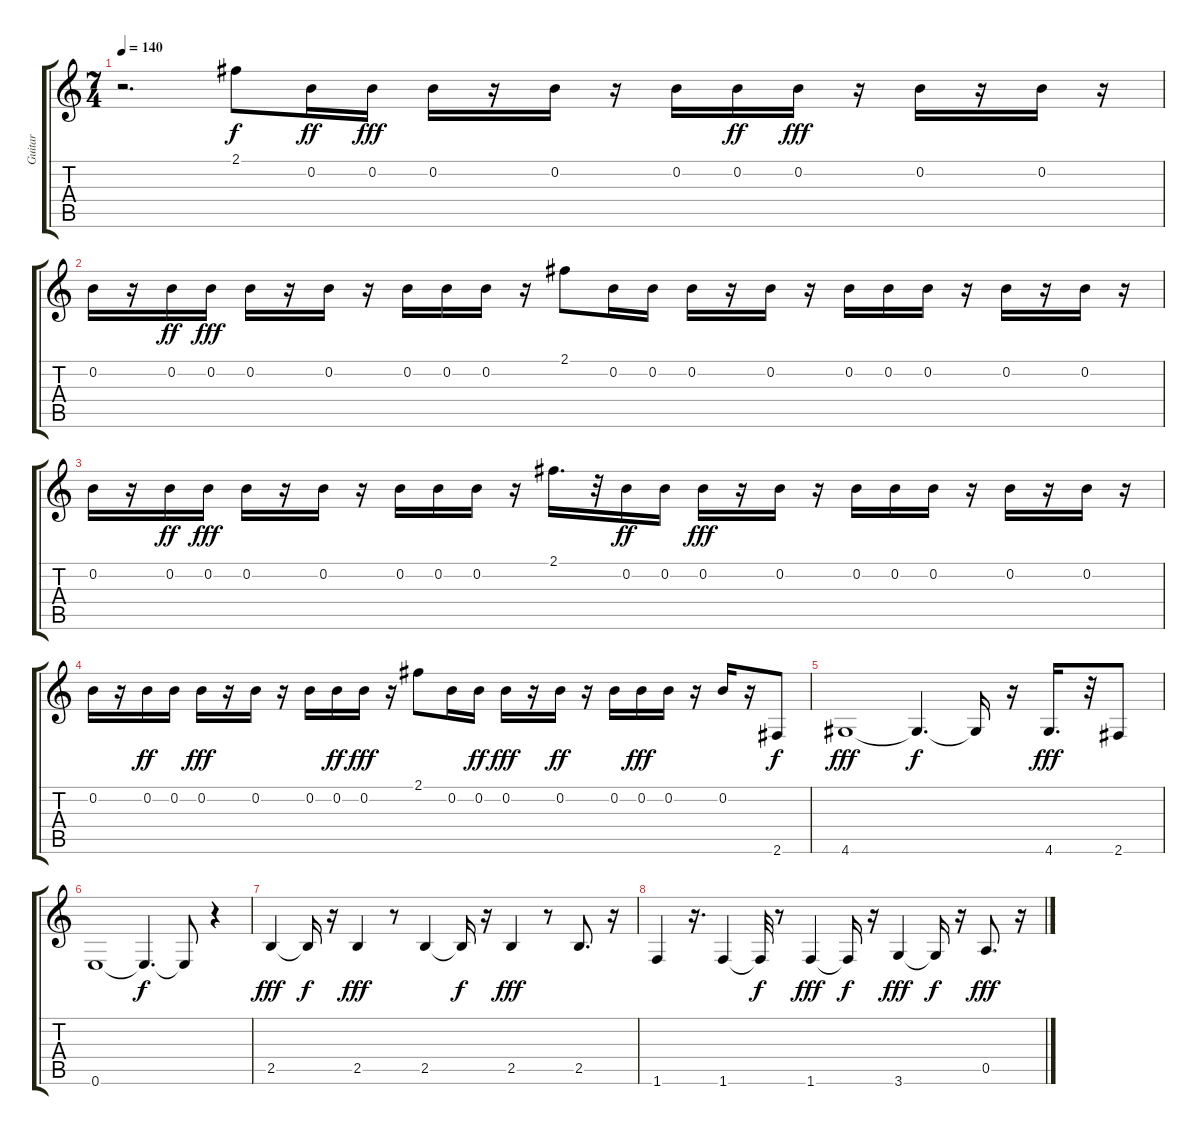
\track ("Guitar" "Guitar") {instrument overdrivenguitar}
\staff {score tabs}
\tuning (E4 B3 G3 D3 A2 E2) {hide}
\ts (7 4)
\tempo 140
\clef g2
\ks c
r.2{d dy f} 2.1.8 0.2.16{dy ff} 0.2.16{dy fff} 0.2.16 r.16 0.2.16 r.16 0.2.16 0.2.16{dy ff} 0.2.16{dy fff} r.16 0.2.16 r.16 0.2.16 r.16 |
0.2.16 r.16 0.2.16{dy ff} 0.2.16{dy fff} 0.2.16 r.16 0.2.16 r.16 0.2.16 0.2.16 0.2.16 r.16 2.1.8 0.2.16 0.2.16 0.2.16 r.16 0.2.16 r.16 0.2.16 0.2.16 0.2.16 r.16 0.2.16 r.16 0.2.16 r.16 |
0.2.16 r.16 0.2.16{dy ff} 0.2.16{dy fff} 0.2.16 r.16 0.2.16 r.16 0.2.16 0.2.16 0.2.16 r.16 2.1.16{d} r.32 0.2.16{dy ff} 0.2.16 0.2.16{dy fff} r.16 0.2.16 r.16 0.2.16 0.2.16 0.2.16 r.16 0.2.16 r.16 0.2.16 r.16 |
0.2.16 r.16 0.2.16{dy ff} 0.2.16 0.2.16{dy fff} r.16 0.2.16 r.16 0.2.16 0.2.16{dy ff} 0.2.16{dy fff} r.16 2.1.8 0.2.16 0.2.16{dy ff} 0.2.16{dy fff} r.16 0.2.16{dy ff} r.16 0.2.16 0.2.16{dy fff} 0.2.16 r.16 0.2.16 r.16 2.6.8{dy f} |
4.6.1{dy fff} 4.6{t}.4{d dy f} 4.6{t}.16 r.16 4.6.16{d dy fff} r.32 2.6.8 |
0.6.1 0.6{t}.4{d dy f} 0.6{t}.8 r.4 |
2.5.4{dy fff} 2.5{t}.16{dy f} r.16 2.5.4{dy fff} r.8 2.5.4 2.5{t}.16{dy f} r.16 2.5.4{dy fff} r.8 2.5.8{d} r.16 |
1.6.4 r.16{d} 1.6.4 1.6{t}.32{dy f} r.8 1.6.4{dy fff} 1.6{t}.16{dy f} r.16 3.6.4{dy fff} 3.6{t}.16{dy f} r.16 0.5.8{d dy fff} r.16
